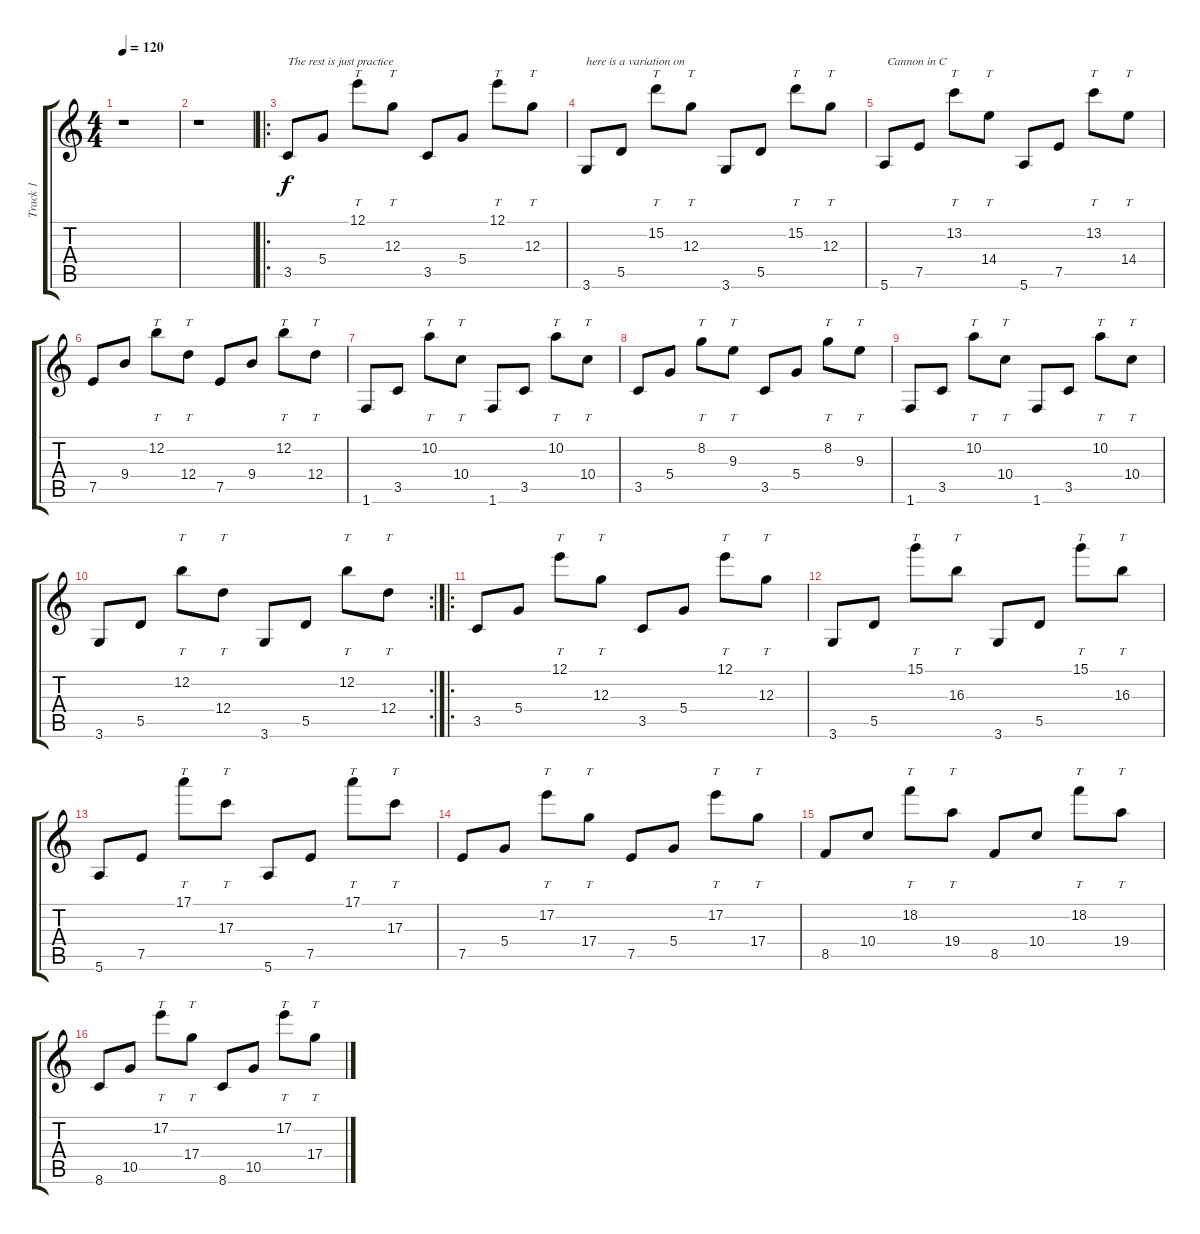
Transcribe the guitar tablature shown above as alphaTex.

\track ("Track 1" "Track 1") {instrument acousticguitarnylon}
\staff {score tabs}
\tuning (E4 B3 G3 D3 A2 E2) {hide}
\ts (4 4)
\tempo 120
\clef g2
\ks c
r.1{dy f} |
r.1 |
\ro
3.5.8{txt "The rest is just practice "} 5.4.8 12.1.8{tt} 12.3.8{tt} 3.5.8 5.4.8 12.1.8{tt} 12.3.8{tt} |
3.6.8{txt "here is a variation on"} 5.5.8 15.2.8{tt} 12.3.8{tt} 3.6.8 5.5.8 15.2.8{tt} 12.3.8{tt} |
5.6.8{txt " Cannon in C"} 7.5.8 13.2.8{tt} 14.4.8{tt} 5.6.8 7.5.8 13.2.8{tt} 14.4.8{tt} |
7.5.8 9.4.8 12.2.8{tt} 12.4.8{tt} 7.5.8 9.4.8 12.2.8{tt} 12.4.8{tt} |
1.6.8 3.5.8 10.2.8{tt} 10.4.8{tt} 1.6.8 3.5.8 10.2.8{tt} 10.4.8{tt} |
3.5.8 5.4.8 8.2.8{tt} 9.3.8{tt} 3.5.8 5.4.8 8.2.8{tt} 9.3.8{tt} |
1.6.8 3.5.8 10.2.8{tt} 10.4.8{tt} 1.6.8 3.5.8 10.2.8{tt} 10.4.8{tt} |
\rc 2
3.6.8 5.5.8 12.2.8{tt} 12.4.8{tt} 3.6.8 5.5.8 12.2.8{tt} 12.4.8{tt} |
\ro
3.5.8 5.4.8 12.1.8{tt} 12.3.8{tt} 3.5.8 5.4.8 12.1.8{tt} 12.3.8{tt} |
3.6.8 5.5.8 15.1.8{tt} 16.3.8{tt} 3.6.8 5.5.8 15.1.8{tt} 16.3.8{tt} |
5.6.8 7.5.8 17.1.8{tt} 17.3.8{tt} 5.6.8 7.5.8 17.1.8{tt} 17.3.8{tt} |
7.5.8 5.4.8 17.2.8{tt} 17.4.8{tt} 7.5.8 5.4.8 17.2.8{tt} 17.4.8{tt} |
8.5.8 10.4.8 18.2.8{tt} 19.4.8{tt} 8.5.8 10.4.8 18.2.8{tt} 19.4.8{tt} |
8.6.8 10.5.8 17.2.8{tt} 17.4.8{tt} 8.6.8 10.5.8 17.2.8{tt} 17.4.8{tt}
